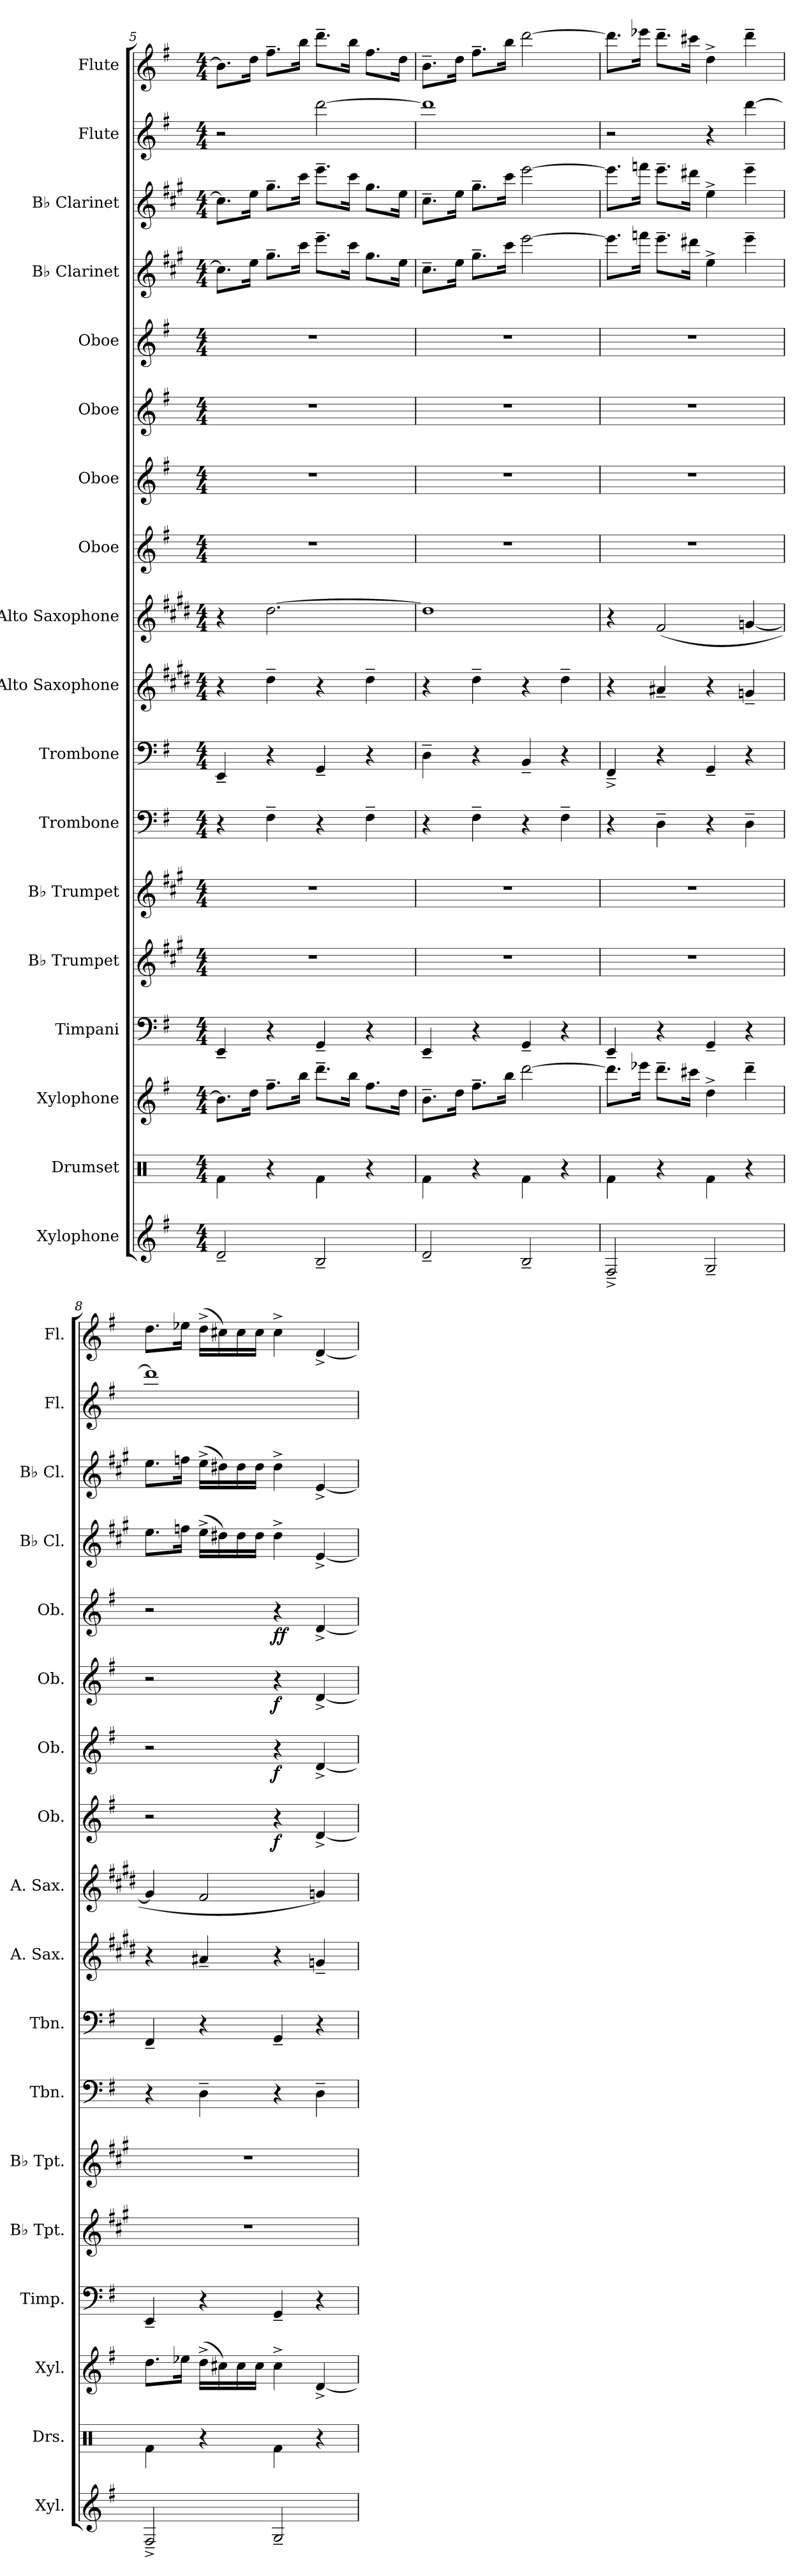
**kern	**kern	**kern	**kern	**kern	**kern	**kern	**kern	**kern	**kern	**kern	**dynam	**kern	**dynam	**kern	**dynam	**kern	**dynam	**kern	**kern	**kern	**kern
*part18	*part17	*part16	*part15	*part14	*part13	*part12	*part11	*part10	*part9	*part8	*part8	*part7	*part7	*part6	*part6	*part5	*part5	*part4	*part3	*part2	*part1
*staff18	*staff17	*staff16	*staff15	*staff14	*staff13	*staff12	*staff11	*staff10	*staff9	*staff8	*staff8	*staff7	*staff7	*staff6	*staff6	*staff5	*staff5	*staff4	*staff3	*staff2	*staff1
*I"Xylophone	*I"Drumset	*I"Xylophone	*I"Timpani	*I"B♭ Trumpet	*I"B♭ Trumpet	*I"Trombone	*I"Trombone	*I"Alto Saxophone	*I"Alto Saxophone	*I"Oboe	*	*I"Oboe	*	*I"Oboe	*	*I"Oboe	*	*I"B♭ Clarinet	*I"B♭ Clarinet	*I"Flute	*I"Flute
*I'Xyl.	*I'Drs.	*I'Xyl.	*I'Timp.	*I'B♭ Tpt.	*I'B♭ Tpt.	*I'Tbn.	*I'Tbn.	*I'A. Sax.	*I'A. Sax.	*I'Ob.	*	*I'Ob.	*	*I'Ob.	*	*I'Ob.	*	*I'B♭ Cl.	*I'B♭ Cl.	*I'Fl.	*I'Fl.
*clefG2	*clefX	*clefG2	*clefF4	*clefG2	*clefG2	*clefF4	*clefF4	*clefG2	*clefG2	*clefG2	*	*clefG2	*	*clefG2	*	*clefG2	*	*clefG2	*clefG2	*clefG2	*clefG2
*ITrd-7c-12	*	*ITrd-7c-12	*	*ITrd1c2	*ITrd1c2	*	*	*ITrd5c9	*ITrd5c9	*	*	*	*	*	*	*	*	*ITrd1c2	*ITrd1c2	*	*
*k[f#]	*k[]	*k[f#]	*k[f#]	*k[f#]	*k[f#]	*k[f#]	*k[f#]	*k[f#]	*k[f#]	*k[f#]	*	*k[f#]	*	*k[f#]	*	*k[f#]	*	*k[f#]	*k[f#]	*k[f#]	*k[f#]
*M4/4	*M4/4	*M4/4	*M4/4	*M4/4	*M4/4	*M4/4	*M4/4	*M4/4	*M4/4	*M4/4	*	*M4/4	*	*M4/4	*	*M4/4	*	*M4/4	*M4/4	*M4/4	*M4/4
=5	=5	=5	=5	=5	=5	=5	=5	=5	=5	=5	=5	=5	=5	=5	=5	=5	=5	=5	=5	=5	=5
2dd~/	4Rf\	8.bb\L]	4EE~/	1r	1r	4r	4EE~/	4r	4r	1r	.	1r	.	1r	.	1r	.	8.b\L]	8.b\L]	2r	8.b\L]
.	.	16ddd\Jk	.	.	.	.	.	.	.	.	.	.	.	.	.	.	.	16dd\Jk	16dd\Jk	.	16dd\Jk
.	4r	8.fff#~\L	4r	.	.	4F#~\	4r	4f#~\	[2.f#\	.	.	.	.	.	.	.	.	8.ff#~\L	8.ff#~\L	.	8.ff#~\L
.	.	16bbb\Jk	.	.	.	.	.	.	.	.	.	.	.	.	.	.	.	16bb\Jk	16bb\Jk	.	16bb\Jk
2b~/	4Rf\	8.dddd~\L	4GG~/	.	.	4r	4GG~/	4r	.	.	.	.	.	.	.	.	.	8.ddd~\L	8.ddd~\L	[2ddd\	8.ddd~\L
.	.	16bbb\Jk	.	.	.	.	.	.	.	.	.	.	.	.	.	.	.	16bb\Jk	16bb\Jk	.	16bb\Jk
.	4r	8.fff#\L	4r	.	.	4F#~\	4r	4f#~\	.	.	.	.	.	.	.	.	.	8.ff#\L	8.ff#\L	.	8.ff#\L
.	.	16ddd\Jk	.	.	.	.	.	.	.	.	.	.	.	.	.	.	.	16dd\Jk	16dd\Jk	.	16dd\Jk
=6	=6	=6	=6	=6	=6	=6	=6	=6	=6	=6	=6	=6	=6	=6	=6	=6	=6	=6	=6	=6	=6
2dd~/	4Rf\	8.bb~\L	4EE~/	1r	1r	4r	4D~\	4r	1f#]	1r	.	1r	.	1r	.	1r	.	8.b~\L	8.b~\L	1ddd]	8.b~\L
.	.	16ddd\Jk	.	.	.	.	.	.	.	.	.	.	.	.	.	.	.	16dd\Jk	16dd\Jk	.	16dd\Jk
.	4r	8.fff#~\L	4r	.	.	4F#~\	4r	4f#~\	.	.	.	.	.	.	.	.	.	8.ff#~\L	8.ff#~\L	.	8.ff#~\L
.	.	16bbb\Jk	.	.	.	.	.	.	.	.	.	.	.	.	.	.	.	16bb\Jk	16bb\Jk	.	16bb\Jk
2b~/	4Rf\	[2dddd\	4GG~/	.	.	4r	4BB~/	4r	.	.	.	.	.	.	.	.	.	[2ddd\	[2ddd\	.	[2ddd\
.	4r	.	4r	.	.	4F#~\	4r	4f#~\	.	.	.	.	.	.	.	.	.	.	.	.	.
=7	=7	=7	=7	=7	=7	=7	=7	=7	=7	=7	=7	=7	=7	=7	=7	=7	=7	=7	=7	=7	=7
2f#~^/	4Rf\	8.dddd\L]	4EE~/	1r	1r	4r	4FF#~^/	4r	4r	1r	.	1r	.	1r	.	1r	.	8.ddd\L]	8.ddd\L]	2r	8.ddd\L]
.	.	16eeee-X\Jk	.	.	.	.	.	.	.	.	.	.	.	.	.	.	.	16eee-X\Jk	16eee-X\Jk	.	16eee-X\Jk
.	4r	8.dddd~\L	4r	.	.	4D~\	4r	4c#X~/	(2A/	.	.	.	.	.	.	.	.	8.ddd~\L	8.ddd~\L	.	8.ddd~\L
.	.	16cccc#X\Jk	.	.	.	.	.	.	.	.	.	.	.	.	.	.	.	16ccc#X\Jk	16ccc#X\Jk	.	16ccc#X\Jk
2g~/	4Rf\	4ddd^\	4GG~/	.	.	4r	4GG~/	4r	.	.	.	.	.	.	.	.	.	4dd^\	4dd^\	4r	4dd^\
.	4r	4dddd~\	4r	.	.	4D~\	4r	4B-X~/	[4B-X/	.	.	.	.	.	.	.	.	4ddd~\	4ddd~\	[4ddd\	4ddd~\
!!LO:PB:g=z
=8	=8	=8	=8	=8	=8	=8	=8	=8	=8	=8	=8	=8	=8	=8	=8	=8	=8	=8	=8	=8	=8
2f#~^/	4Rf\	8.ddd\L	4EE~/	1r	1r	4r	4FF#~/	4r	4B-/]	2r	.	2r	.	2r	.	2r	.	8.dd\L	8.dd\L	1ddd]	8.dd\L
.	.	16eee-X\Jk	.	.	.	.	.	.	.	.	.	.	.	.	.	.	.	16ee-X\Jk	16ee-X\Jk	.	16ee-X\Jk
.	4r	(16ddd^\LL	4r	.	.	4D~\	4r	4c#X~/	2A/	.	.	.	.	.	.	.	.	(16dd^\LL	(16dd^\LL	.	(16dd^\LL
.	.	16ccc#X\)	.	.	.	.	.	.	.	.	.	.	.	.	.	.	.	16cc#X\)	16cc#X\)	.	16cc#X\)
.	.	16ccc#\	.	.	.	.	.	.	.	.	.	.	.	.	.	.	.	16cc#\	16cc#\	.	16cc#\
.	.	16ccc#\JJ	.	.	.	.	.	.	.	.	.	.	.	.	.	.	.	16cc#\JJ	16cc#\JJ	.	16cc#\JJ
!	!	!	!	!	!	!	!	!	!	!	!LO:DY:b	!	!LO:DY:b	!	!LO:DY:b	!	!LO:DY:b	!	!	!	!
!	!	!	!	!	!	!	!	!	!	!	!	!	!	!	!	!	!LO:DY:n=1:b	!	!	!	!
2g~/	4Rf\	4ccc#^\	4GG~/	.	.	4r	4GG~/	4r	.	4r	f	4r	f	4r	f	4r	f f	4cc#^\	4cc#^\	.	4cc#^\
.	4r	[4dd^/	4r	.	.	4D~\	4r	4B-X~/	4B-X/)	[4d^/	.	[4d^/	.	[4d^/	.	[4d^/	.	[4d^/	[4d^/	.	[4d^/
=	=	=	=	=	=	=	=	=	=	=	=	=	=	=	=	=	=	=	=	=	=
*-	*-	*-	*-	*-	*-	*-	*-	*-	*-	*-	*-	*-	*-	*-	*-	*-	*-	*-	*-	*-	*-
